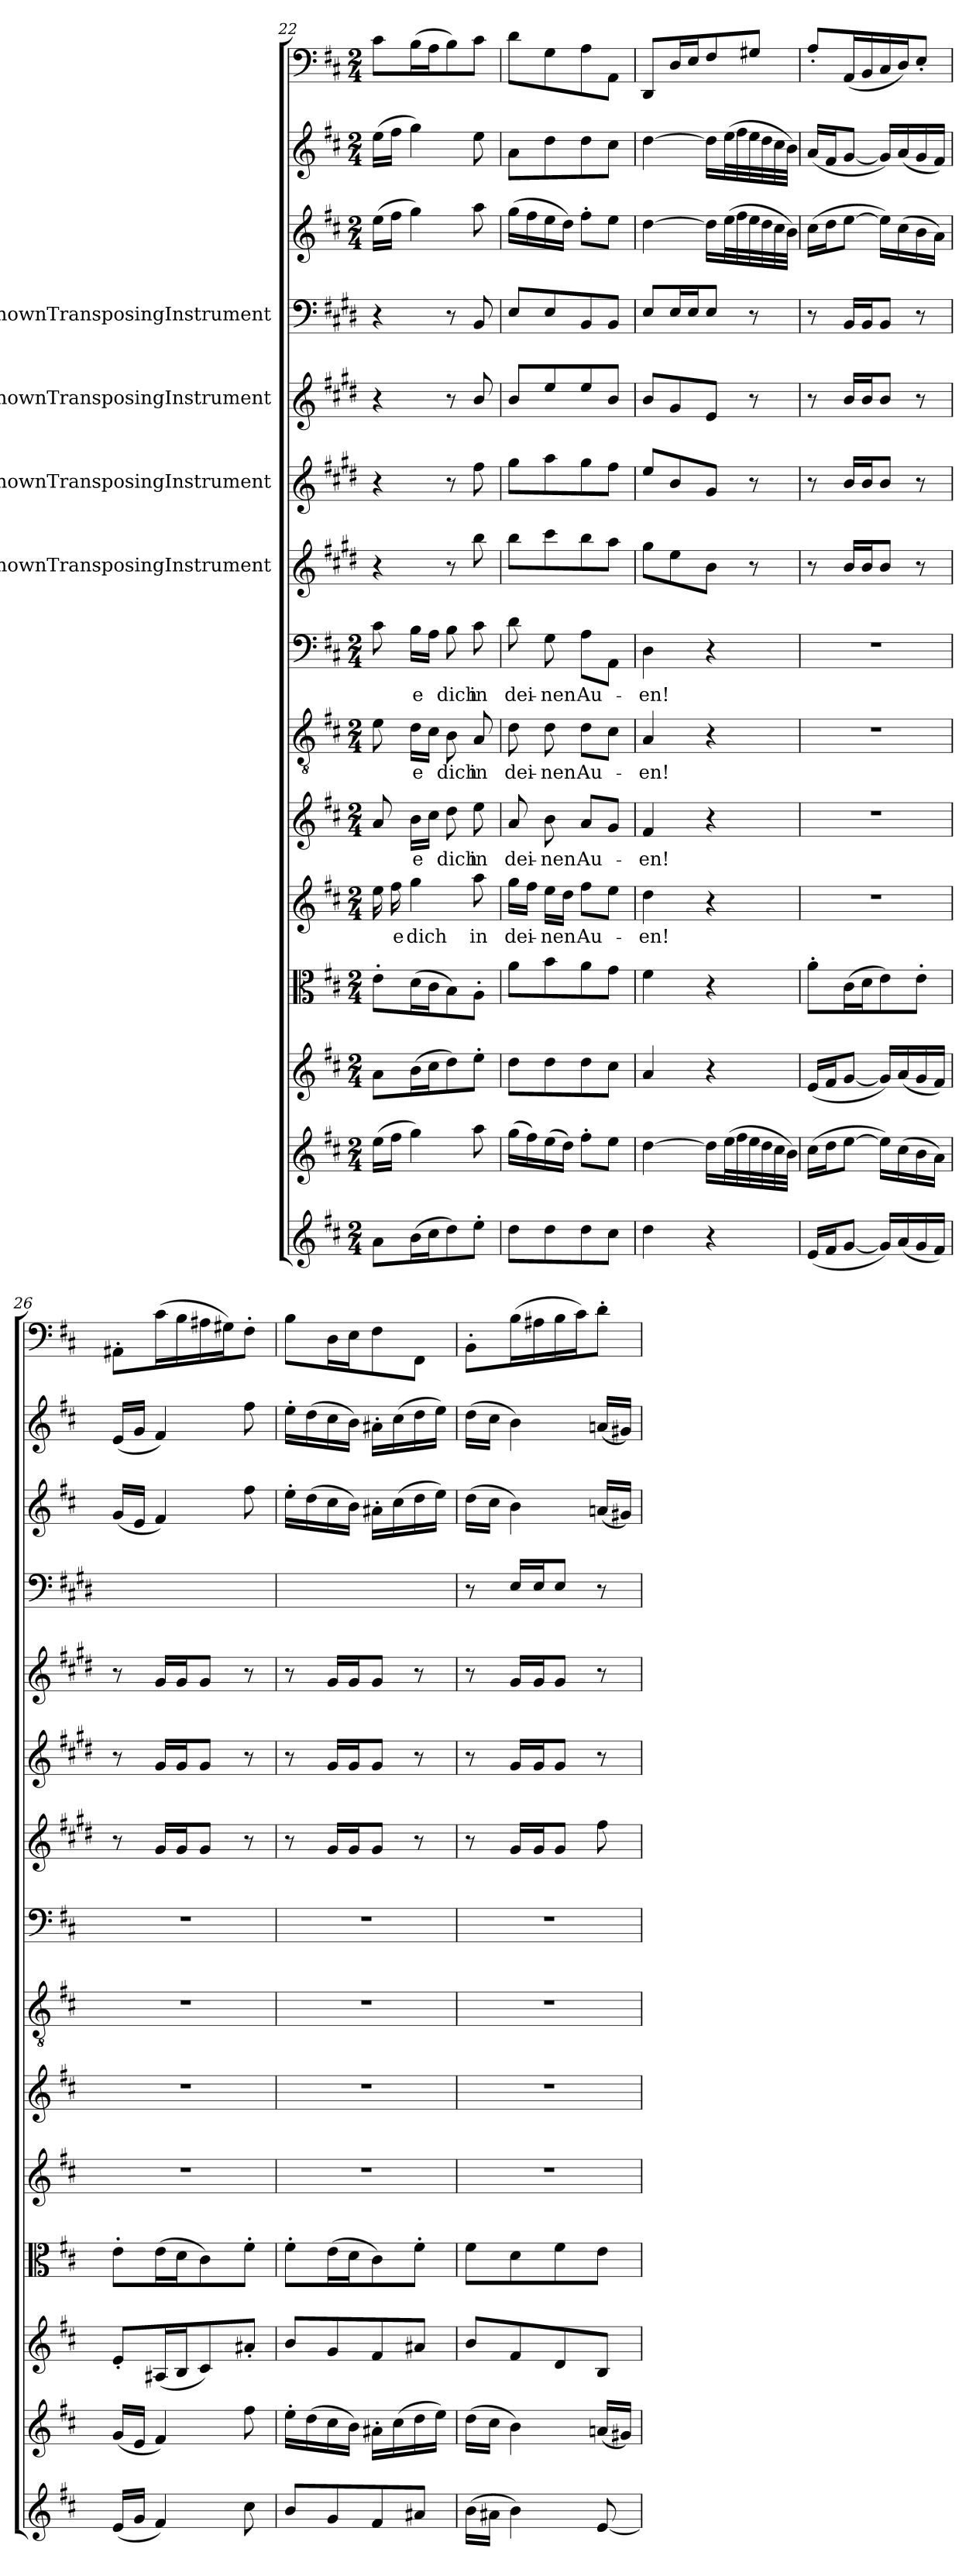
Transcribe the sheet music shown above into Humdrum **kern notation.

**kern	**kern	**kern	**kern	**kern	**text	**kern	**text	**kern	**text	**kern	**text	**kern	**kern	**kern	**kern	**kern	**kern	**kern
*part15	*part14	*part13	*part12	*part11	*part11	*part10	*part10	*part9	*part9	*part8	*part8	*part7	*part6	*part5	*part4	*part3	*part2	*part1
*staff15	*staff14	*staff13	*staff12	*staff11	*staff11	*staff10	*staff10	*staff9	*staff9	*staff8	*staff8	*staff7	*staff6	*staff5	*staff4	*staff3	*staff2	*staff1
*	*	*	*	*	*	*	*	*	*	*	*	*I"UnknownTransposingInstrument	*I"UnknownTransposingInstrument	*I"UnknownTransposingInstrument	*I"UnknownTransposingInstrument	*	*	*
*clefG2	*clefG2	*clefG2	*clefC3	*clefG2	*	*clefG2	*	*clefGv2	*	*clefF4	*	*clefG2	*clefG2	*clefG2	*clefF4	*clefG2	*clefG2	*clefF4
*	*	*	*	*	*	*	*	*	*	*	*	*ITrd1c2	*ITrd1c2	*ITrd1c2	*ITrd1c2	*	*	*
*k[f#c#]	*k[f#c#]	*k[f#c#]	*k[f#c#]	*k[f#c#]	*	*k[f#c#]	*	*k[f#c#]	*	*k[f#c#]	*	*k[f#c#]	*k[f#c#]	*k[f#c#]	*k[f#c#]	*k[f#c#]	*k[f#c#]	*k[f#c#]
*D:	*D:	*D:	*D:	*D:	*	*D:	*	*D:	*	*D:	*	*	*	*	*	*D:	*D:	*D:
*M2/4	*M2/4	*M2/4	*M2/4	*M2/4	*	*M2/4	*	*M2/4	*	*M2/4	*	*	*	*	*	*M2/4	*M2/4	*M2/4
=22	=22	=22	=22	=22	=22	=22	=22	=22	=22	=22	=22	=22	=22	=22	=22	=22	=22	=22
8a\L	(16ee\LL	8a\L	8e'\L	16ee\	.	8a/	.	8e\	.	8c#\	.	4r	4r	4r	4r	(16ee\LL	(16ee\LL	8c#\L
.	16ff#\JJ	.	.	16ff#\	-e	.	.	.	.	.	.	.	.	.	.	16ff#\JJ	16ff#\JJ	.
(16b\L	4gg\)	(16b\L	(16d\L	4gg\	dich	16b\LL	-e	16d\LL	-e	16B\LL	-e	.	.	.	.	4gg\)	4gg\)	(16B\L
16cc#\J	.	16cc#\J	16c#\J	.	.	16cc#\JJ	.	16c#\JJ	.	16A\JJ	.	.	.	.	.	.	.	16A\J
8dd\)	.	8dd\)	8B\)	.	.	8dd\	dich	8B\	dich	8B\	dich	8r	8r	8r	8r	.	.	8B\)
8ee'\J	8aa\	8ee'\J	8A'\J	8aa\	in	8ee\	in	8A/	in	8c#\	in	8aa\	8ee\	8a/	8AA/	8aa\	8ee\	8c#\J
=23	=23	=23	=23	=23	=23	=23	=23	=23	=23	=23	=23	=23	=23	=23	=23	=23	=23	=23
8dd\L	(16gg\LL	8dd\L	8a\L	16gg\LL	dei-	8a/	dei-	8d\	dei-	8d\	dei-	8aa\L	8ff#\L	8a/L	8D/L	(16gg\LL	8a\L	8d\L
.	16ff#\)	.	.	16ff#\JJ	.	.	.	.	.	.	.	.	.	.	.	16ff#\	.	.
8dd\	(16ee\	8dd\	8b\	16ee\LL	-nen	8b\	-nen	8d\	-nen	8G\	-nen	8bb\	8gg\	8dd/	8D/	16ee\	8dd\	8G\
.	16dd\JJ)	.	.	16dd\JJ	.	.	.	.	.	.	.	.	.	.	.	16dd\JJ)	.	.
8dd\	8ff#'\L	8dd\	8a\	8ff#\L	Au-	8a/L	Au-	8d\L	Au-	8A\L	Au-	8aa\	8ff#\	8dd/	8AA/	8ff#'\L	8dd\	8A\
8cc#\J	8ee\J	8cc#\J	8g\J	8ee\J	.	8g/J	.	8c#\J	.	8AA\J	.	8gg\J	8ee\J	8a/J	8AA/J	8ee\J	8cc#\J	8AA\J
=24	=24	=24	=24	=24	=24	=24	=24	=24	=24	=24	=24	=24	=24	=24	=24	=24	=24	=24
4dd\	[4dd\	4a/	4f#\	4dd\	-en!	4f#/	-en!	4A/	-en!	4D\	-en!	8ff#\L	8dd/L	8a/L	8D/L	[4dd\	[4dd\	8DD/L
.	.	.	.	.	.	.	.	.	.	.	.	8dd\	8a/	8f#/	16D/L	.	.	16D/L
.	.	.	.	.	.	.	.	.	.	.	.	.	.	.	16D/J	.	.	16E/J
4r	16dd\LL]	4r	4r	4r	.	4r	.	4r	.	4r	.	8a\J	8f#/J	8d/J	8D/J	16dd\LL]	16dd\LL]	8F#/
.	(32ee\L	.	.	.	.	.	.	.	.	.	.	.	.	.	.	(32ee\L	(32ee\L	.
.	32ff#\	.	.	.	.	.	.	.	.	.	.	.	.	.	.	32ff#\	32ff#\	.
.	32ee\	.	.	.	.	.	.	.	.	.	.	8r	8r	8r	8r	32ee\	32ee\	8G#X/J
.	32dd\	.	.	.	.	.	.	.	.	.	.	.	.	.	.	32dd\	32dd\	.
.	32cc#\	.	.	.	.	.	.	.	.	.	.	.	.	.	.	32cc#\	32cc#\	.
.	32b\JJJ)	.	.	.	.	.	.	.	.	.	.	.	.	.	.	32b\JJJ)	32b\JJJ)	.
=25	=25	=25	=25	=25	=25	=25	=25	=25	=25	=25	=25	=25	=25	=25	=25	=25	=25	=25
(16e/LL	(16cc#\LL	(16e/LL	8a'\L	2r	.	2r	.	2r	.	2r	.	8r	8r	8r	8r	(16cc#\LL	(16a/LL	8A'/L
16f#/J	16dd\J	16f#/J	.	.	.	.	.	.	.	.	.	.	.	.	.	16dd\J	16f#/J	.
[8g/J	[8ee\J	[8g/J	(16c#\L	.	.	.	.	.	.	.	.	16a/LL	16a/LL	16a/LL	16AA/LL	[8ee\J	[8g/J	(16AA/L
.	.	.	16d\J	.	.	.	.	.	.	.	.	16a/J	16a/J	16a/J	16AA/J	.	.	16BB/
16g/LL])	16ee\LL])	16g/LL])	8e\)	.	.	.	.	.	.	.	.	8a/J	8a/J	8a/J	8AA/J	16ee\LL])	16g/LL])	16C#/
(16a/	(16cc#\	(16a/	.	.	.	.	.	.	.	.	.	.	.	.	.	(16cc#\	(16a/	16D/J)
16g/	16b\	16g/	8e'\J	.	.	.	.	.	.	.	.	8r	8r	8r	8r	16b\	16g/	8E'/J
16f#/JJ)	16a\JJ)	16f#/JJ)	.	.	.	.	.	.	.	.	.	.	.	.	.	16a\JJ)	16f#/JJ)	.
=26	=26	=26	=26	=26	=26	=26	=26	=26	=26	=26	=26	=26	=26	=26	=26	=26	=26	=26
(16e/LL	(16g/LL	8e'/L	8e'\L	2r	.	2r	.	2r	.	2r	.	8r	8r	8r	2r	(16g/LL	(16e/LL	8AA#X'\L
16g/JJ	16e/JJ	.	.	.	.	.	.	.	.	.	.	.	.	.	.	16e/JJ	16g/JJ	.
4f#/)	4f#/)	(16A#X/L	(16e\L	.	.	.	.	.	.	.	.	16f#/LL	16f#/LL	16f#/LL	.	4f#/)	4f#/)	(16c#\L
.	.	16B/J	16d\J	.	.	.	.	.	.	.	.	16f#/J	16f#/J	16f#/J	.	.	.	16B\
.	.	8c#/)	8c#\)	.	.	.	.	.	.	.	.	8f#/J	8f#/J	8f#/J	.	.	.	16A#X\
.	.	.	.	.	.	.	.	.	.	.	.	.	.	.	.	.	.	16G#X\J)
8cc#\	8ff#\	8a#X'/J	8f#'\J	.	.	.	.	.	.	.	.	8r	8r	8r	.	8ff#\	8ff#\	8F#'\J
=27	=27	=27	=27	=27	=27	=27	=27	=27	=27	=27	=27	=27	=27	=27	=27	=27	=27	=27
8b/L	16ee'\LL	8b/L	8f#'\L	2r	.	2r	.	2r	.	2r	.	8r	8r	8r	2r	16ee'\LL	16ee'\LL	8B\L
.	(16dd\	.	.	.	.	.	.	.	.	.	.	.	.	.	.	(16dd\	(16dd\	.
8g/	16cc#\	8g/	(16e\L	.	.	.	.	.	.	.	.	16f#/LL	16f#/LL	16f#/LL	.	16cc#\	16cc#\	16D\L
.	16b\JJ)	.	16d\J	.	.	.	.	.	.	.	.	16f#/J	16f#/J	16f#/J	.	16b\JJ)	16b\JJ)	16E\J
8f#/	16a#X'\LL	8f#/	8c#\)	.	.	.	.	.	.	.	.	8f#/J	8f#/J	8f#/J	.	16a#X'\LL	16a#X'\LL	8F#\
.	(16cc#\	.	.	.	.	.	.	.	.	.	.	.	.	.	.	(16cc#\	(16cc#\	.
8a#X/J	16dd\	8a#X/J	8f#'\J	.	.	.	.	.	.	.	.	8r	8r	8r	.	16dd\	16dd\	8FF#\J
.	16ee\JJ)	.	.	.	.	.	.	.	.	.	.	.	.	.	.	16ee\JJ)	16ee\JJ)	.
=28	=28	=28	=28	=28	=28	=28	=28	=28	=28	=28	=28	=28	=28	=28	=28	=28	=28	=28
(16b\LL	(16dd\LL	8b/L	8f#\L	2r	.	2r	.	2r	.	2r	.	8r	8r	8r	8r	(16dd\LL	(16dd\LL	8BB'\L
16a#X\JJ	16cc#\JJ	.	.	.	.	.	.	.	.	.	.	.	.	.	.	16cc#\JJ	16cc#\JJ	.
4b\)	4b\)	8f#/	8d\	.	.	.	.	.	.	.	.	16f#/LL	16f#/LL	16f#/LL	16D/LL	4b\)	4b\)	(16B\L
.	.	.	.	.	.	.	.	.	.	.	.	16f#/J	16f#/J	16f#/J	16D/J	.	.	16A#X\
.	.	8d/	8f#\	.	.	.	.	.	.	.	.	8f#/J	8f#/J	8f#/J	8D/J	.	.	16B\
.	.	.	.	.	.	.	.	.	.	.	.	.	.	.	.	.	.	16c#\J)
[8e/	(16an/LL	8B/J	8e\J	.	.	.	.	.	.	.	.	8ee\	8r	8r	8r	(16an/LL	(16an/LL	8d'\J
.	16g#X/JJ)	.	.	.	.	.	.	.	.	.	.	.	.	.	.	16g#X/JJ)	16g#X/JJ)	.
=	=	=	=	=	=	=	=	=	=	=	=	=	=	=	=	=	=	=
*-	*-	*-	*-	*-	*-	*-	*-	*-	*-	*-	*-	*-	*-	*-	*-	*-	*-	*-
